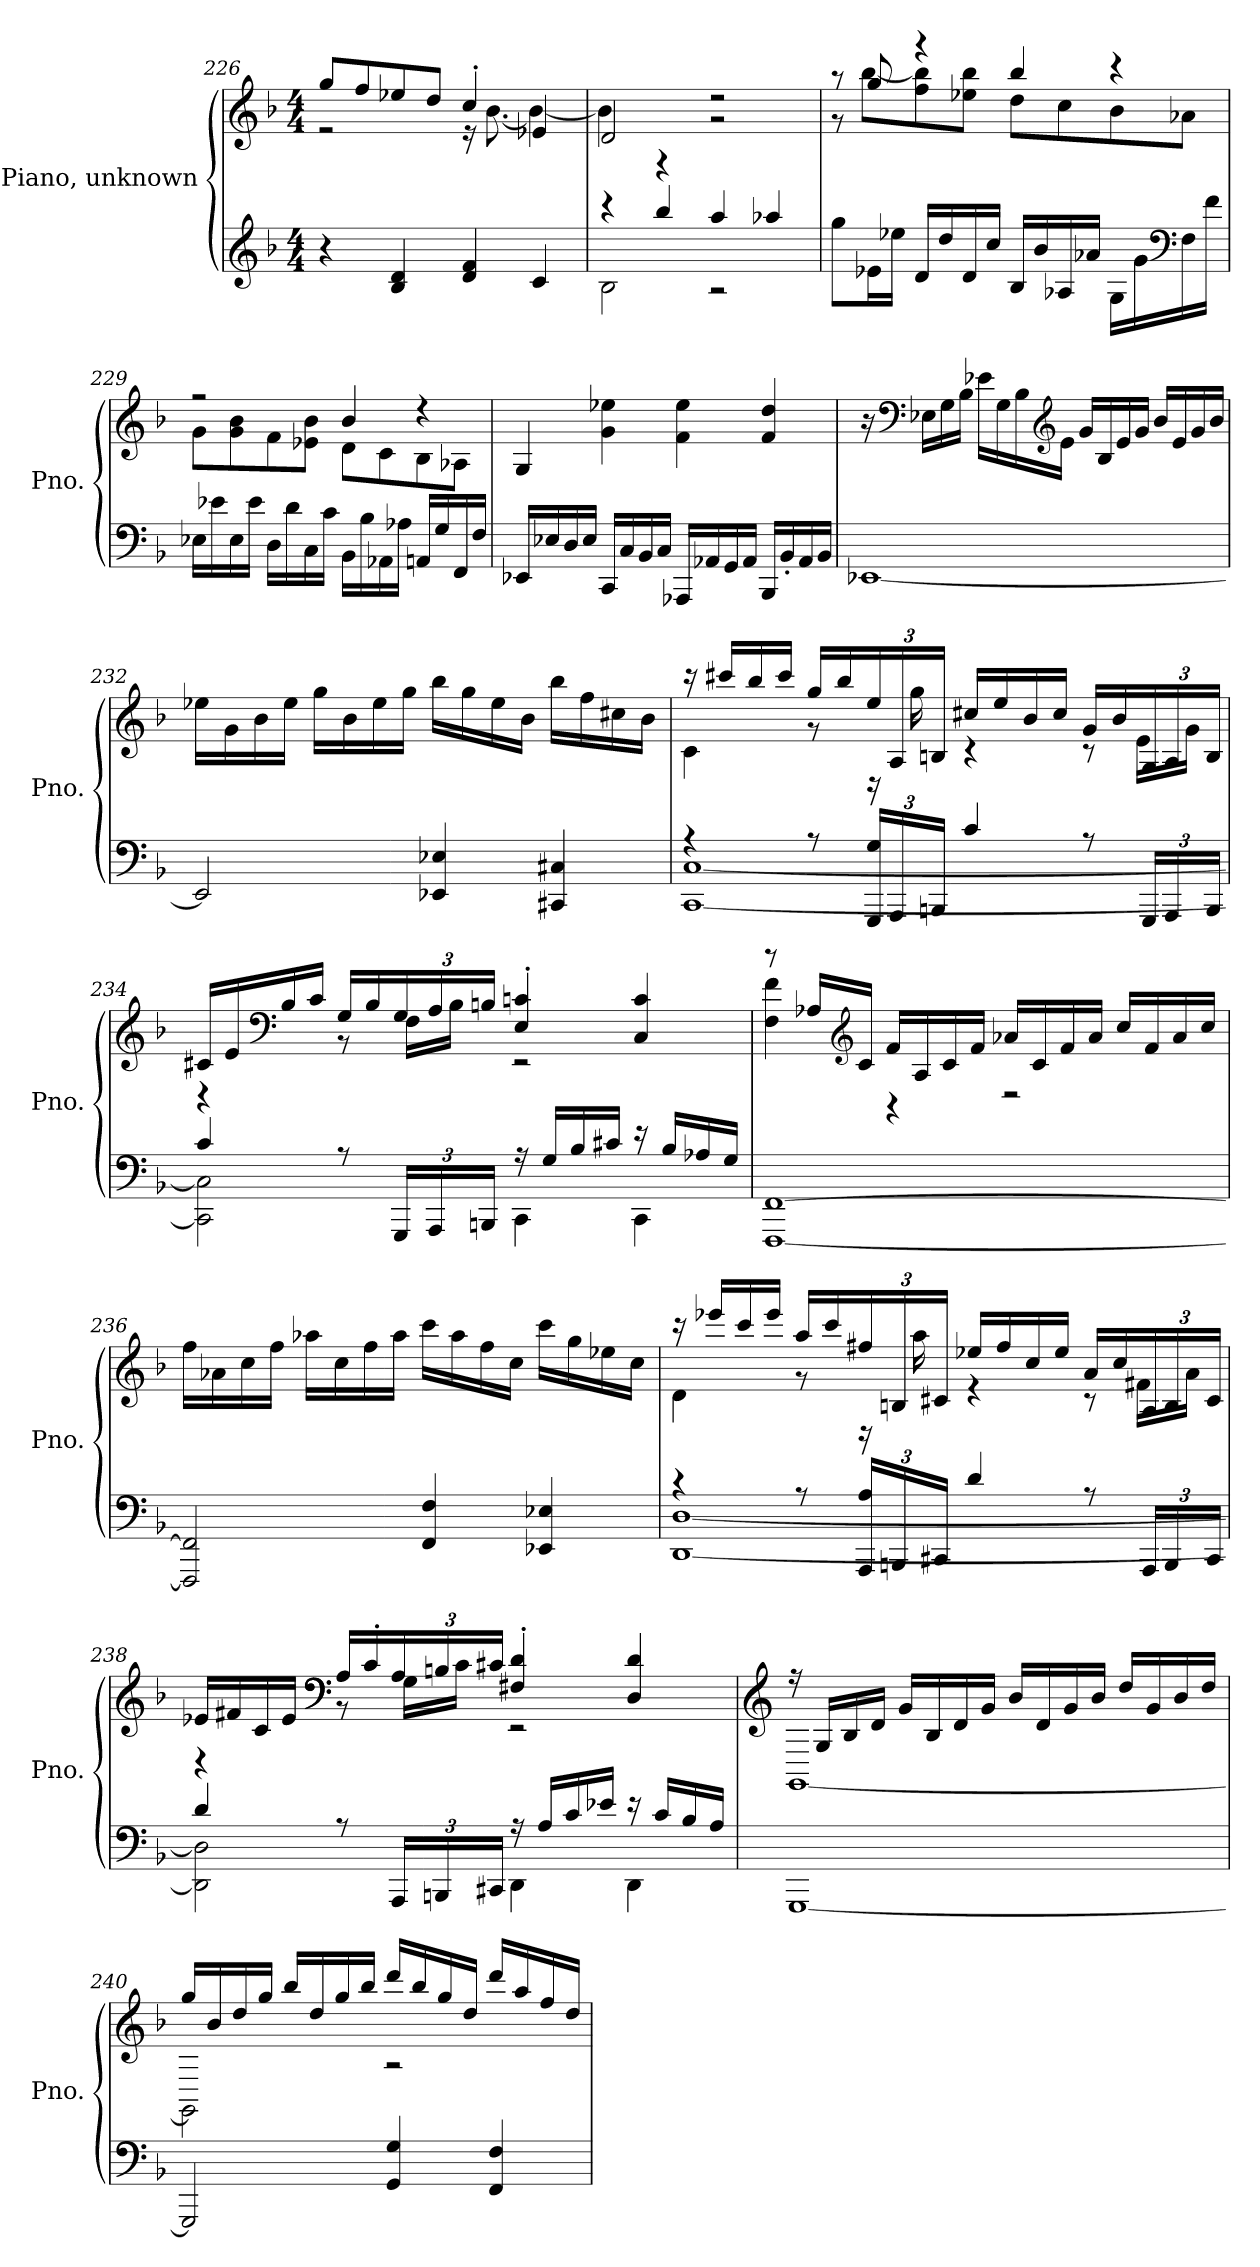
**kern	**kern
*part1	*part1
*staff2	*staff1
*I"Piano, unknown	*
*I'Pno.	*
*clefG2	*clefG2
*k[b-]	*k[b-]
*M4/4	*M4/4
=226	=226
*	*^
4r	8gg/L	2r
.	8ff/	.
4B-/ 4d/	8ee-X/	.
.	8dd/J	.
4d/ 4f/	4cc'/	16r
.	.	[8.b-\
4c/	4e-X/	4b-\_
!!LO:PB:g=z	!!
=227	=227	=227
*^	*	*
4r	2B-\	2d/	4b-\]
4bb-/	.	.	4r
4aa/	2r	2r	2r
4aa-X/	.	.	.
*v	*v	*	*
=228	=228	=228
8gg\L	8r	8r
16e-X\L	8gg/	[8bb-\L
16ee-X\JJ	.	.
16d/LL	4r	8ff\ 8bb-\]
16dd/	.	.
16d/	.	8ee-X\ 8bb-\J
16cc/JJ	.	.
16B-/LL	4bb-/	8dd\L
16b-/	.	.
16A-X/	.	8cc\
16a-X/JJ	.	.
16G\LL	4r	8b-\
16g\	.	.
*clefF4	*	*
16F\	.	8a-X\J
16f\JJ	.	.
=229	=229	=229
16E-X\LL	2r	8g\L
16e-X\	.	.
16E-\	.	8g\ 8b-\
16e-\JJ	.	.
16D\LL	.	8f\
16d\	.	.
16C\	.	8e-X\ 8b-\J
16c\JJ	.	.
16BB-\LL	4b-/	8d\L
16B-\	.	.
16AA-X\	.	8c\
16A-X\JJ	.	.
16AAn/LL	4r	8B-\
16G/	.	.
16FF/	.	8A-X\J
16F/JJ	.	.
*	*v	*v
!!LO:LB:g=z
=230	=230
16EE-X/LL	4G/
16E-X/	.
16D/	.
16E-/JJ	.
16CC/LL	4g\ 4ee-X\
16C/	.
16BB-/	.
16C/JJ	.
16AAA-X/LL	4f\ 4ee-\
16AA-X/	.
16GG/	.
16AA-/JJ	.
16BBB-/LL	4f/ 4dd/
16BB-'/	.
16AA-/	.
16BB-/JJ	.
=231	=231
[1EE-X	16r
*	*clefF4
.	16E-X\LL
.	16G\
.	16B-\JJ
.	16e-X\LL
.	16G\
.	16B-\
*	*clefG2
.	16e-\JJ
.	16g/LL
.	16B-/
.	16e-/
.	16g/JJ
.	16b-/LL
.	16e-/
.	16g/
.	16b-/JJ
!!LO:LB:g=z
=232	=232
2EE-/]	16ee-X\LL
.	16g\
.	16b-\
.	16ee-\JJ
.	16gg\LL
.	16b-\
.	16ee-\
.	16gg\JJ
4EE-X/ 4E-X/	16bb-\LL
.	16gg\
.	16ee-\
.	16b-\JJ
4CC#X/ 4C#X/	16bb-\LL
.	16ff\
.	16cc#X\
.	16b-\JJ
=233	=233
*^	*^
4r	[1CC [1C	16r	4c\
.	.	16ccc#X/LL	.
.	.	16bb-/	.
.	.	16ccc#/JJ	.
8r	.	16gg/LL	8r
.	.	16bb-/	.
*Xbrackettup	*	*Xbrackettup	*
24GGG/ 24G/LL	.	24ee/	16r
24AAA/	.	24A/	.
.	.	.	16gg\
24BBBn/JJ	.	24Bn/JJ	.
4c/	.	16cc#X/LL	4r
.	.	16ee/	.
.	.	16b-/	.
.	.	16cc#/JJ	.
8r	.	16g/LL	8r
.	.	16b-/	.
24GGG/LL	.	24G/	16e\LL
24AAA/	.	24A/	.
.	.	.	16g\JJ
24BBB/JJ	.	24B/JJ	.
!!LO:LB:g=z	!!
=234	=234	=234	=234
4c/	2CC\] 2C\]	16c#X/LL	4r
.	.	16e/	.
*	*	*clefF4	*
.	.	16B-/	.
.	.	16c#/JJ	.
8r	.	16G/LL	8r
.	.	16B-/	.
24GGG/LL	.	24G/	16F\LL
24AAA/	.	24A/	.
.	.	.	16B-\JJ
24BBBn/JJ	.	24Bn/JJ	.
16r	4CC\	4E/' 4cn/'	2r
16G/LL	.	.	.
16B-/	.	.	.
16c#X/JJ	.	.	.
16r	4CC\	4C/ 4c/	.
16B-/LL	.	.	.
16A-X/	.	.	.
16G/JJ	.	.	.
*v	*v	*	*
=235	=235	=235
[1FFF [1FF	8r	4F\ 4f\
.	16A-X/LL	.
*	*clefG2	*
.	16c/JJ	.
.	16f/LL	4r
.	16A-/	.
.	16c/	.
.	16f/JJ	.
.	16a-X/LL	2r
.	16c/	.
.	16f/	.
.	16a-/JJ	.
.	16cc/LL	.
.	16f/	.
.	16a-/	.
.	16cc/JJ	.
*	*v	*v
!!LO:LB:g=z
=236	=236
2FFF/] 2FF/]	16ff\LL
.	16a-X\
.	16cc\
.	16ff\JJ
.	16aa-X\LL
.	16cc\
.	16ff\
.	16aa-\JJ
4FF/ 4F/	16ccc\LL
.	16aa-\
.	16ff\
.	16cc\JJ
4EE-X/ 4E-X/	16ccc\LL
.	16gg\
.	16ee-X\
.	16cc\JJ
=237	=237
*^	*^
4r	[1DD [1D	16r	4d\
.	.	16eee-X/LL	.
.	.	16ccc/	.
.	.	16eee-/JJ	.
8r	.	16aa/LL	8r
.	.	16ccc/	.
24AAA/ 24A/LL	.	24ff#X/	16r
24BBBn/	.	24Bn/	.
.	.	.	16aa\
24CC#X/JJ	.	24c#X/JJ	.
4d/	.	16ee-X/LL	4r
.	.	16ff#/	.
.	.	16cc/	.
.	.	16ee-/JJ	.
8r	.	16a/LL	8r
.	.	16cc/	.
24AAA/LL	.	24A/	16f#X\LL
24BBB/	.	24B/	.
.	.	.	16a\JJ
24CC#/JJ	.	24c#/JJ	.
!!LO:LB:g=z	!!
=238	=238	=238	=238
4d/	2DD\] 2D\]	16e-X/LL	4r
.	.	16f#X/	.
.	.	16c/	.
.	.	16e-/JJ	.
*	*	*clefF4	*
8r	.	16A/LL	8r
.	.	16c'/	.
24AAA/LL	.	24A/	16G\LL
24BBBn/	.	24Bn/	.
.	.	.	16c\JJ
24CC#X/JJ	.	24c#X/JJ	.
16r	4DD\	4F#X/' 4d/'	2r
16A/LL	.	.	.
16c/	.	.	.
16e-X/JJ	.	.	.
16r	4DD\	4D/ 4d/	.
16c/LL	.	.	.
16B-/	.	.	.
16A/JJ	.	.	.
*v	*v	*	*
=239	=239	=239
*	*clefG2	*
[1GGG	16r	[1GG
.	16G/LL	.
.	16B-/	.
.	16d/JJ	.
.	16g/LL	.
.	16B-/	.
.	16d/	.
.	16g/JJ	.
.	16b-/LL	.
.	16d/	.
.	16g/	.
.	16b-/JJ	.
.	16dd/LL	.
.	16g/	.
.	16b-/	.
.	16dd/JJ	.
!!LO:PB:g=z	!!
=240	=240	=240
2GGG/]	16gg/LL	2GG\]
.	16b-/	.
.	16dd/	.
.	16gg/JJ	.
.	16bb-/LL	.
.	16dd/	.
.	16gg/	.
.	16bb-/JJ	.
4GG/ 4G/	16ddd/LL	2r
.	16bb-/	.
.	16gg/	.
.	16dd/JJ	.
4FF/ 4F/	16ddd/LL	.
.	16aa/	.
.	16ff/	.
.	16dd/JJ	.
*	*v	*v
=	=
*-	*-
